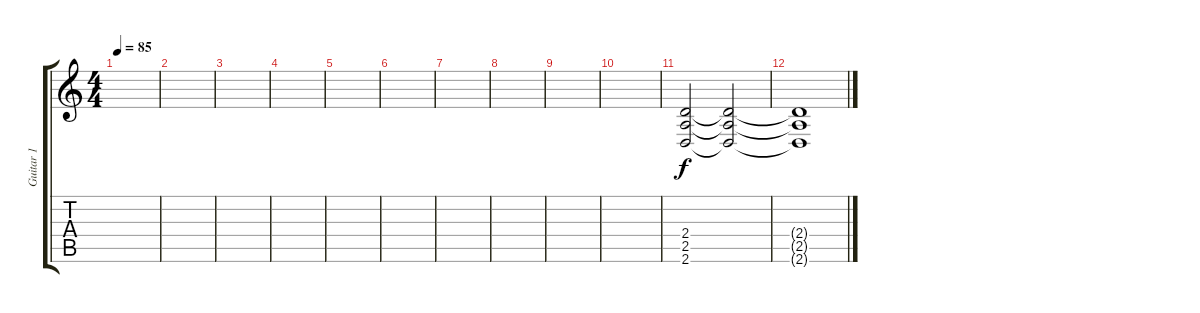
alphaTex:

\track ("Guitar 1" "Guitar 1") {instrument distortionguitar}
\staff {score tabs}
\tuning (D4 A3 F3 C3 G2 C2) {hide}
\ts (4 4)
\tempo 85
\clef g2
\ks c
|
|
|
|
|
|
|
|
|
|
(2.4 2.5 2.6).2 (2.4{t} 2.5{t} 2.6{t}).2{volume 0} |
(2.4{t} 2.5{t} 2.6{t}).1
